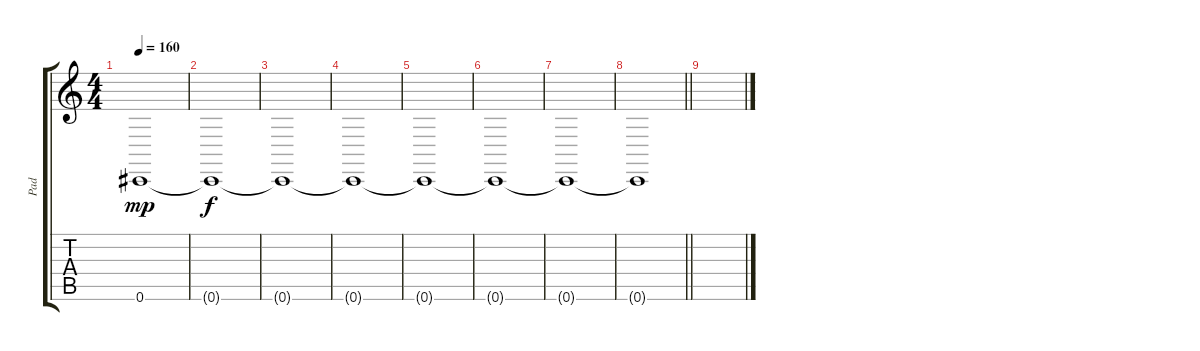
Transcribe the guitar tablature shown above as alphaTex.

\track ("Pad" "Pad") {instrument pad2warm}
\staff {score tabs}
\tuning (Eb4 Bb3 Gb3 Db3 Ab2 Db2) {hide}
\ts (4 4)
\tempo 160
\clef g2
\ks c
0.6.1{dy mp} |
0.6{t}.1{dy f} |
0.6{t}.1 |
0.6{t}.1 |
0.6{t}.1 |
0.6{t}.1 |
0.6{t}.1 |
\barLineRight lightlight
0.6{t}.1 |
\section ("" "")
